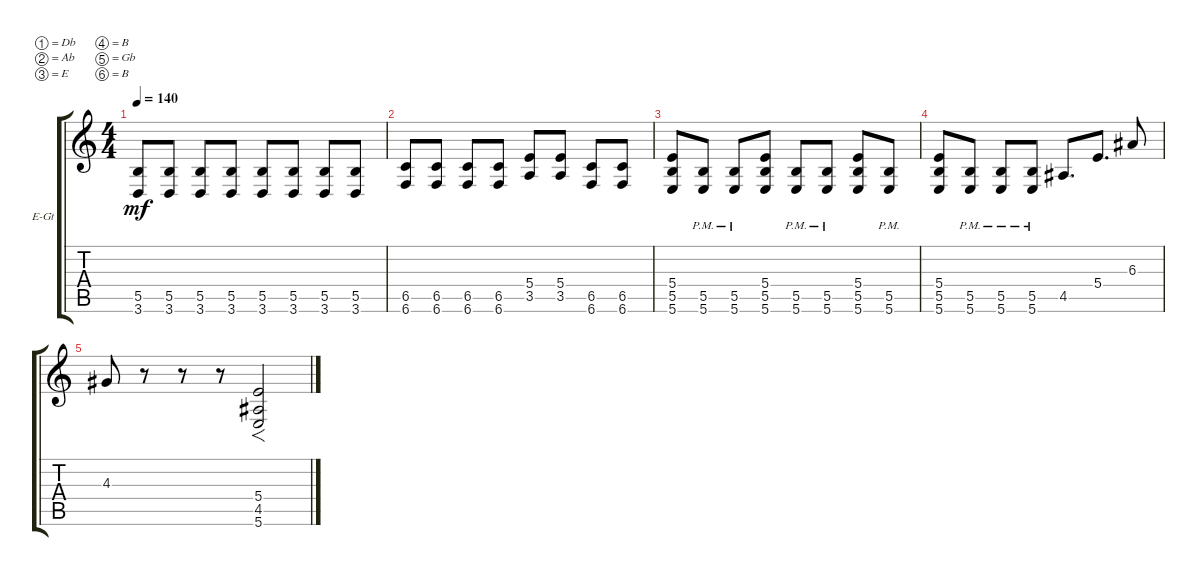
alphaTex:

\defaultSystemsLayout 4
\bracketExtendMode groupsimilarinstruments
\firstSystemTrackNameOrientation horizontal
\otherSystemsTrackNameOrientation horizontal
\track ("Electric Guitar" "E-Gt") {instrument distortionguitar}
\staff {score tabs}
\tuning (Db4 Ab3 E3 B2 Gb2 B1)
\ts (4 4)
\tempo 140
\clef g2
\ks c
(3.6 5.5).8{dy mf} (5.5 3.6).8 (3.6 5.5).8 (5.5 3.6).8 (3.6 5.5).8 (5.5 3.6).8 (3.6 5.5).8 (5.5 3.6).8 |
(6.6 6.5).8 (6.5 6.6).8 (6.5 6.6).8 (6.5 6.6).8 (5.4 3.5).8 (5.4 3.5).8 (6.6 6.5).8 (6.5 6.6).8 |
(5.6 5.5 5.4).8 (5.5{pm} 5.6{pm}).8 (5.6{pm} 5.5{pm}).8 (5.4 5.5 5.6).8 (5.6{pm} 5.5{pm}).8 (5.5{pm} 5.6{pm}).8 (5.6 5.5 5.4).8 (5.5{pm} 5.6{pm}).8 |
(5.6 5.5 5.4).8 (5.6{pm} 5.5{pm}).8 (5.6{pm} 5.5{pm}).8 (5.6{pm} 5.5{pm}).8 4.5.8{d} 5.4.8{d} 6.3.8 |
4.3.8 r.8 r.8 r.8 (5.6 4.5 5.4).2{f}
